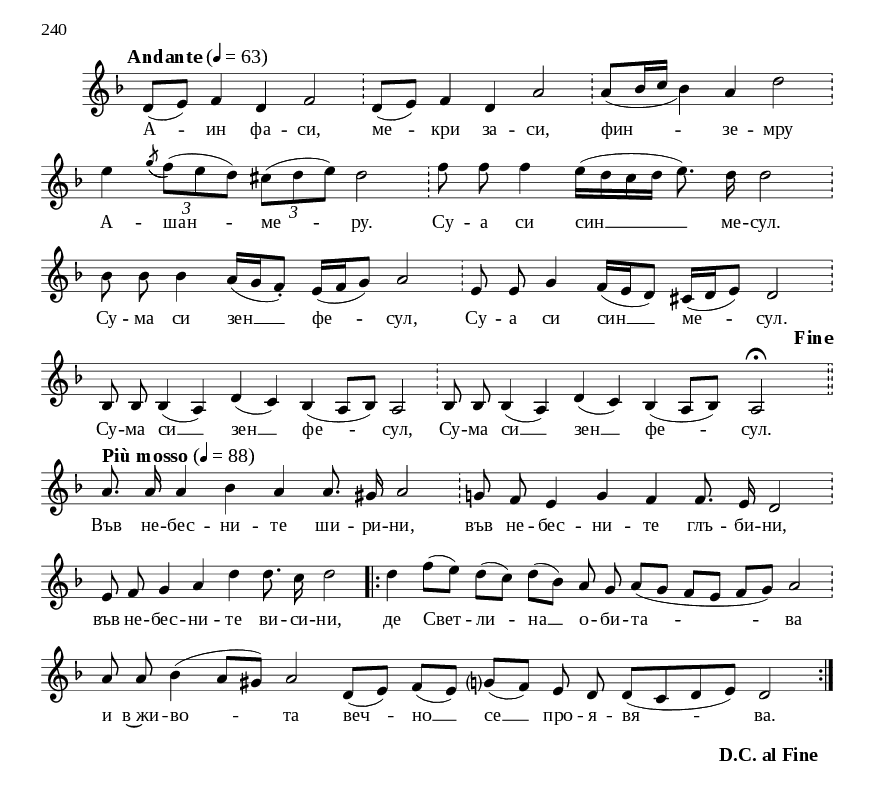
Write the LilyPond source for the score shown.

\version "2.24.4"

% include paper part and global functions
\include "include/globals.ily"

\bookpart {
  \label #'ref135
  \tocItem \markup "Аин фаси"
  \include "include/bookpart-paper.ily"
  \paper {
      print-first-page-number = ##t
      bookpart-level-page-numbering = ##t
  print-page-number = ##t
      first-page-number = #240
}
\score {
    \include "include/score-layout.ily"

    \new Voice \relative c' {
      \clef treble
      \key d \minor
      \omit Score.TimeSignature
      \cadenzaOn % allows custom bar lines
      \tempoFunc "Andante" 4 "63"
      \autoBeamOff
      d8 ( [ e8 ) ]
      f4  d4  f2 \bar"!"  % 2
      d8 ( [  e8 ) ]  f4  d4  a'2
      \bar"!"  % 3
      \stemUp \slurDown a8 ( [ bes16 c16 ] \stemNeutral \slurNeutral bes4
      )  a4 d2 \break \bar"!" | % 4
      e4
      \times 2/3  {
        \once \omit TupletBracket
        \acciaccatura {  g8*3/2 ( } f8 ) ( [
        e8 d8 ) ]
      }

      \times 2/3  {
        cis8 ( [ d8 e8 ) ]
      }
      d2 | \bar"!"  % 5
      \time 6/4  | % 5
      f8  f8  f4 e16 ( [
      d16 cis16 d16 ] e8.
      )  d16 d2 \break | \bar"!"  % 6
      bes8  bes8  bes4  a16 ( [
      g16  f8 ) -. ]  e16 ( [  f16
      g8 ) ]  a2 | \bar"!"  % 7
      \time 7/4  | % 7
      e8  e8   g4  f16 ( [  e16
      d8 ) ]  cis16 ( [  d16  e8 ) ]
      d2  \bar"!"  \break bes8  bes8   | % 8
      \time 6/4  | % 8
      bes4 (  a4 )  d4 (  cis4 )
      bes4 (  a8 [  bes8 ) ] | % 9
      \time 3/4  | % 9
      a2  \bar"!"  bes8   bes8  |
      \time 6/4  |
      bes4 (  a4 )  d4 (  cis4 )
      bes4 (  a8 [  bes8 ) ]  | % 11
      \time 3/4  | % 11
      \tempo "            Fine" a2 ^\fermata \bar "!!" \break
      \tempoFunc "Più mosso" 4 "88" a'8. a16  | % 12
      a4 bes4  a4  a8. gis16
      a2 \bar "!" g8  f8 |  % 13
      e4  g4  f4  f8. e16 d2 \bar"!" \break e8 f8 | % 15
      \time 6/4 % 15
      g4  a4 d4 d8.
      cis16
      d2 | \bar ".|:-|"
      \time 5/4  | % 16
      d4 f8 ( [ e8 ) ]
      d8 ( [ cis8 ) ] d8 [(bes8)] a8 g8 | % 17
      \time 3/4  | % 17
      a8 ( [  g8 ]  f8 [  e8 ]
      f8 [  g8 ) ] | % 18
      a2 \bar"!" \break a8 a8  | % 19

      \time 4/4  | % 19
      bes4 (  a8 [  gis8 ) ]  a2 |
      d,8 ( [  e8 ) ]  f8 ( [  e8 ) ]
      g?8 [( f8 )]  e8  d8 | % 21
      d8 ( [  cis8  d8  e8 ) ]
      d2
      \bar ":|."

    }


    \addlyrics {
      A -- ин фа -- си, ме -- кри за --
      си, фин --   зе -- мру А -- шан
      --    ме --  ру. Су
      -- а си син __      ме --
      сул. Су -- ма си зен __    фе
      --  сул, Су -- а си син __
      ме --  сул. Су -- ма си __
      зен __  фе --  сул, Су --
      ма си __  зен __  фе  --
      сул. Във не -- бес -- ни -- те ши --
      ри -- ни, във не -- бес -- ни -- те
      глъ -- би -- ни, във не -- бес -- ни
      -- те ви -- си -- ни, де Свет --
      ли -- на __  о -- би -- та --
      ва и в~жи -- во
      --  та веч -- но __   се __
      про -- я -- вя --   ва.
    }

    \header {
      title = \titleFunc #'ref_desc_4 "Аин фаси" "Ain fasi"
    }

    \midi{}

  } % score

  \markup \dc-two "D.C. al Fine"""


} % bookpart
